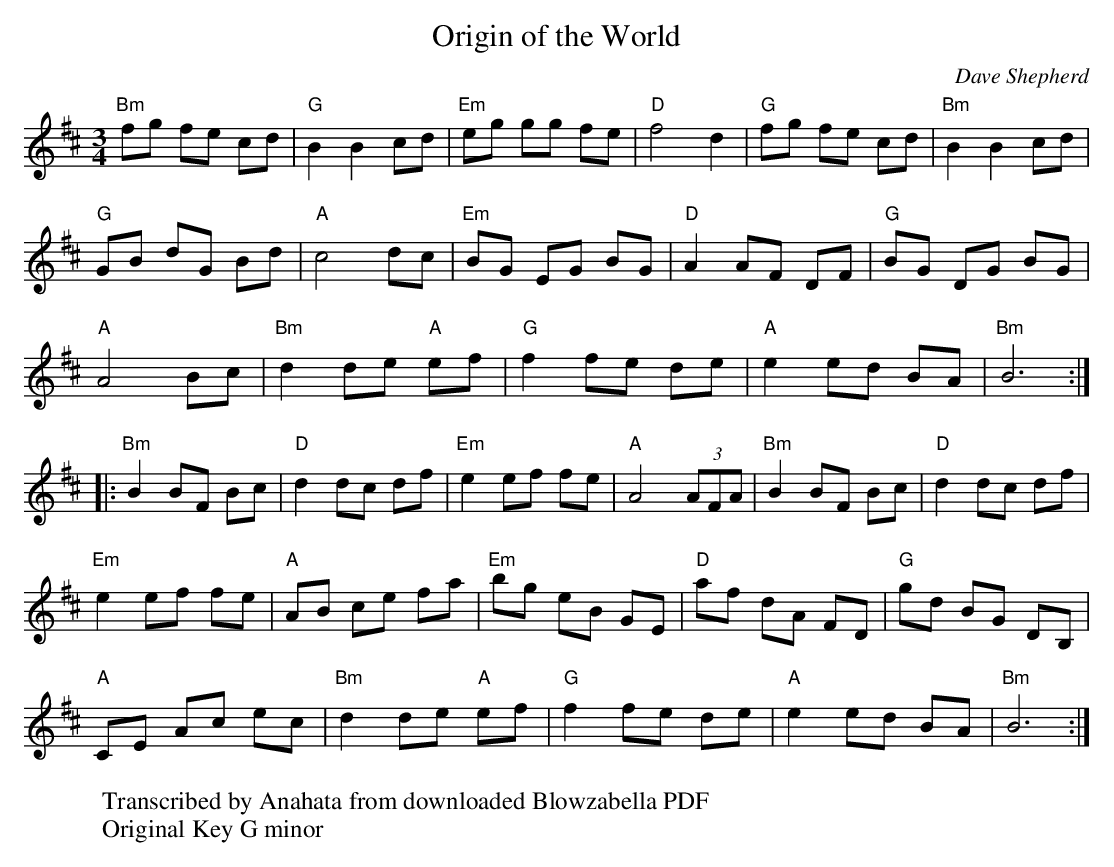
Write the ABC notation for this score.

X:1
T:Origin of the World
C:Dave Shepherd
M:3/4
L:1/8
K:Bm
"Bm"fg fe cd|"G"B2B2cd|"Em"eg gg fe|"D"f4d2|"G"fg fe cd|"Bm"B2B2cd|
"G"GB dG Bd|"A"c4dc|"Em"BG EG BG|"D"A2AF DF|"G"BG DG BG|
"A"A4Bc|"Bm"d2de "A"ef|"G"f2fe de|"A"e2ed BA|"Bm"B6 ::
"Bm"B2BF Bc|"D"d2dc df|"Em"e2 ef fe|"A"A4 (3AFA|"Bm"B2BF Bc |"D"d2dc df|
"Em"e2ef fe|"A"AB ce fa|"Em"bg eB GE|"D"af dA FD|"G"gd BG DB,|
"A"CE Ac ec|"Bm"d2de "A"ef|"G"f2fe de|"A"e2ed BA |"Bm"B6 :|
W:Transcribed by Anahata from downloaded Blowzabella PDF
W:Original Key G minor
